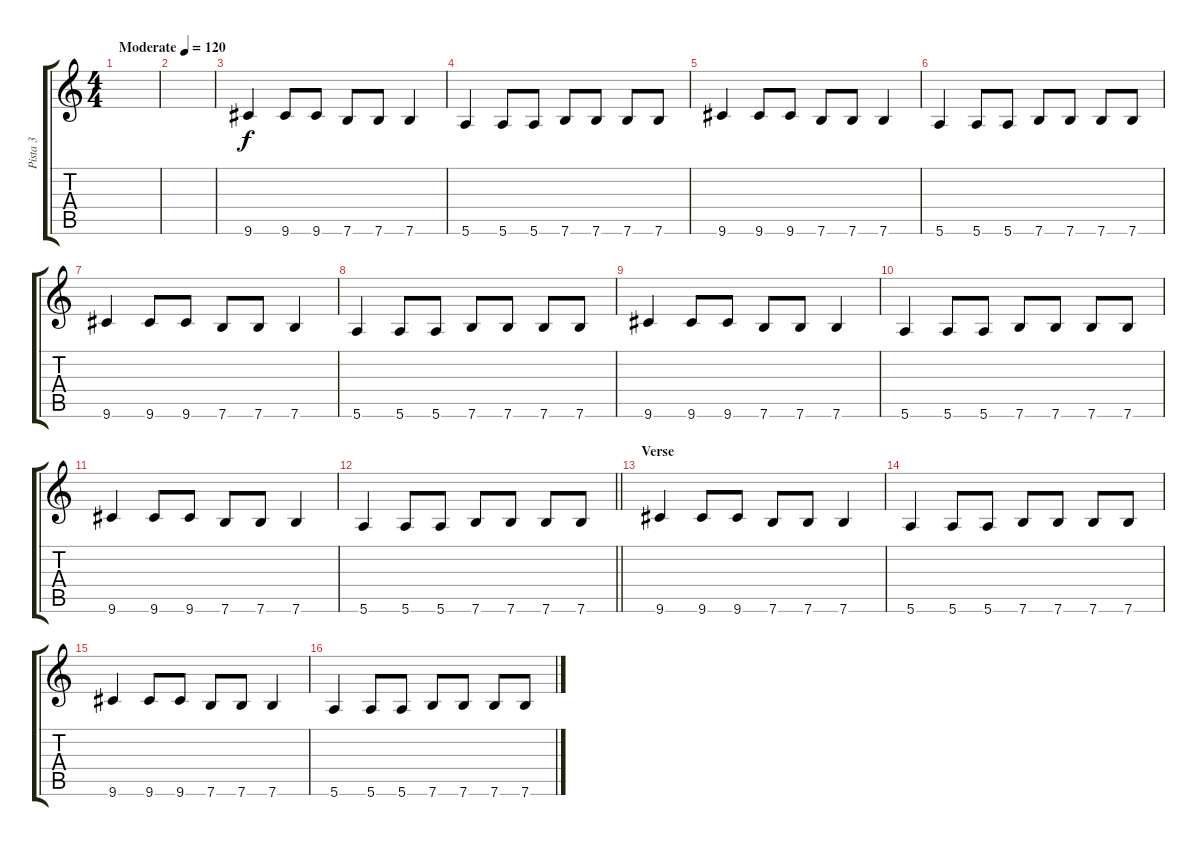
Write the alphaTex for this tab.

\track ("Pista 3" "Pista 3") {instrument electricbassfinger}
\staff {score tabs}
\tuning (E4 B3 G3 D3 A2 E2) {hide}
\ts (4 4)
\tempo (120 "Moderate")
\clef g2
\ks c
|
|
9.6.4 9.6.8 9.6.8 7.6.8 7.6.8 7.6.4 |
5.6.4 5.6.8 5.6.8 7.6.8 7.6.8 7.6.8 7.6.8 |
9.6.4 9.6.8 9.6.8 7.6.8 7.6.8 7.6.4 |
5.6.4 5.6.8 5.6.8 7.6.8 7.6.8 7.6.8 7.6.8 |
9.6.4 9.6.8 9.6.8 7.6.8 7.6.8 7.6.4 |
5.6.4 5.6.8 5.6.8 7.6.8 7.6.8 7.6.8 7.6.8 |
9.6.4 9.6.8 9.6.8 7.6.8 7.6.8 7.6.4 |
5.6.4 5.6.8 5.6.8 7.6.8 7.6.8 7.6.8 7.6.8 |
9.6.4 9.6.8 9.6.8 7.6.8 7.6.8 7.6.4 |
\barLineRight lightlight
5.6.4 5.6.8 5.6.8 7.6.8 7.6.8 7.6.8 7.6.8 |
\section ("" "Verse")
9.6.4 9.6.8 9.6.8 7.6.8 7.6.8 7.6.4 |
5.6.4 5.6.8 5.6.8 7.6.8 7.6.8 7.6.8 7.6.8 |
9.6.4 9.6.8 9.6.8 7.6.8 7.6.8 7.6.4 |
5.6.4 5.6.8 5.6.8 7.6.8 7.6.8 7.6.8 7.6.8
